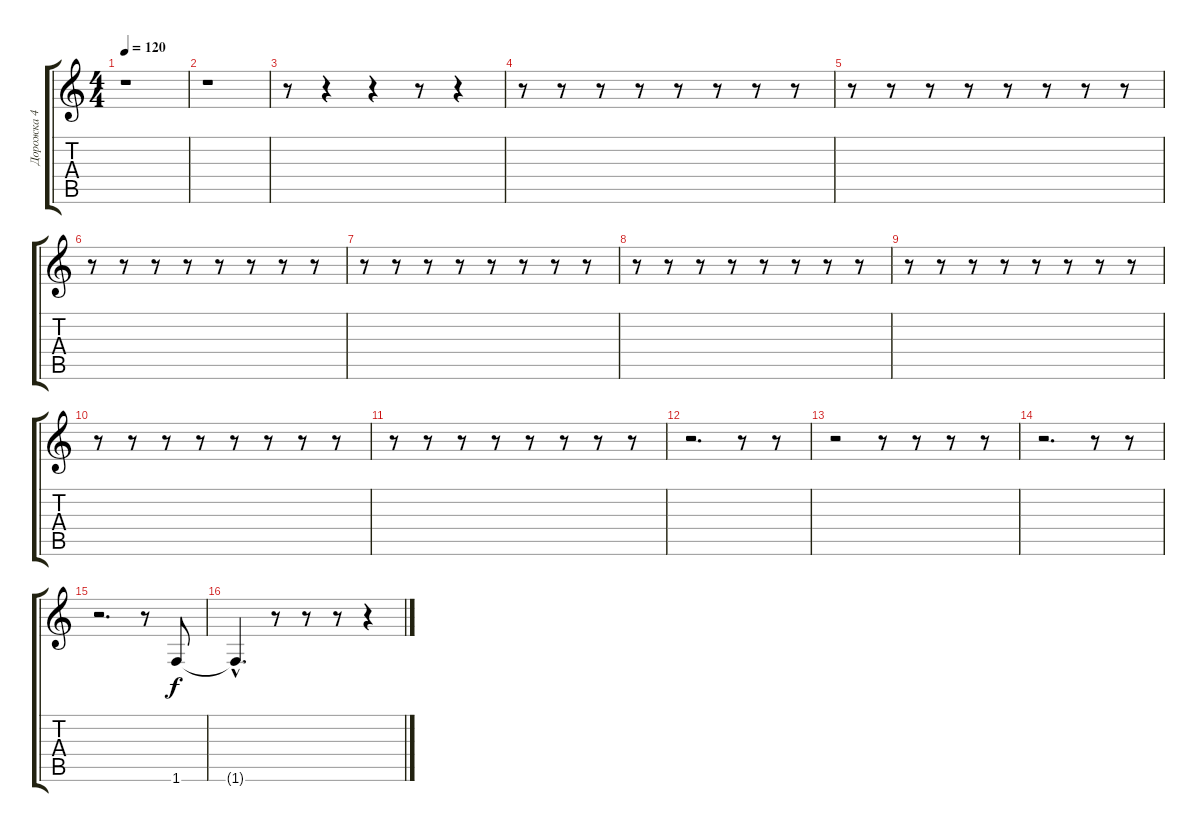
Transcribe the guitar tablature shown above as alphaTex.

\track ("Дорожка 4" "Дорожка 4") {instrument electricbassfinger}
\staff {score tabs}
\tuning (E4 B3 G3 D3 A2 E2) {hide}
\ts (4 4)
\tempo 120
\clef g2
\ks c
r.1{dy f} |
r.1 |
r.8 r.4 r.4 r.8 r.4 |
r.8 r.8 r.8 r.8 r.8 r.8 r.8 r.8 |
r.8 r.8 r.8 r.8 r.8 r.8 r.8 r.8 |
r.8 r.8 r.8 r.8 r.8 r.8 r.8 r.8 |
r.8 r.8 r.8 r.8 r.8 r.8 r.8 r.8 |
r.8 r.8 r.8 r.8 r.8 r.8 r.8 r.8 |
r.8 r.8 r.8 r.8 r.8 r.8 r.8 r.8 |
r.8 r.8 r.8 r.8 r.8 r.8 r.8 r.8 |
r.8 r.8 r.8 r.8 r.8 r.8 r.8 r.8 |
r.2{d} r.8 r.8 |
r.2 r.8 r.8 r.8 r.8 |
r.2{d} r.8 r.8 |
r.2{d} r.8 1.6.8 |
1.6{hac t}.4{d} r.8 r.8 r.8 r.4
